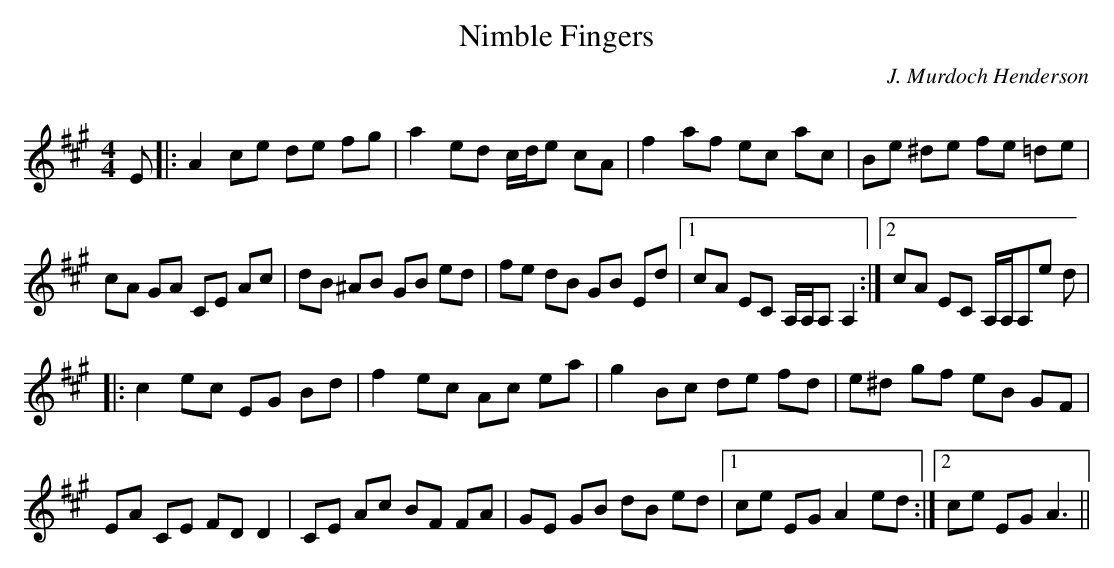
X:1
T: Nimble Fingers
C:J. Murdoch Henderson
Q: 232
K:A
M:4/4
L:1/8
E|:A2 ce de fg|a2 ed c1/2d1/2e cA|f2 af ec ac|Be ^de fe =de|
cA GA CE Ac|dB ^AB GB ed|fe dB GB Ed|1cA EC A,1/2A,1/2A, A,2:|2cA EC A,1/2A,1/2A,e d|
|:c2 ec EG Bd|f2 ec Ac ea|g2 Bc de fd|e^d gf eB GF|
EA CE FD D2|CE Ac BF FA|GE GB dB ed|1ce EG A2 ed:|2ce EG A3||
